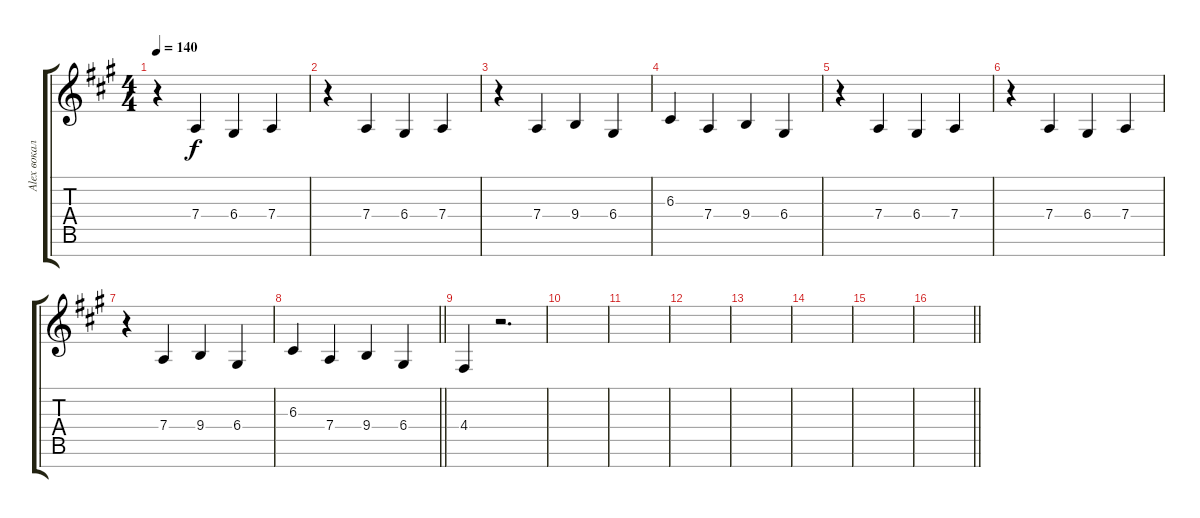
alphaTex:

\track ("Alex вокал" "Alex вокал") {instrument lead1square}
\staff {score tabs}
\tuning (E4 B3 G3 D3 A2 E2 B1) {hide}
\ts (4 4)
\tempo 140
\clef g2
\ks f#minor
r.4{dy f} 7.4.4 6.4.4 7.4.4 |
r.4 7.4.4 6.4.4 7.4.4 |
r.4 7.4.4 9.4.4 6.4.4 |
6.3.4 7.4.4 9.4.4 6.4.4 |
r.4 7.4.4 6.4.4 7.4.4 |
r.4 7.4.4 6.4.4 7.4.4 |
r.4 7.4.4 9.4.4 6.4.4 |
\barLineRight lightlight
6.3.4 7.4.4 9.4.4 6.4.4 |
\section ("" "")
4.4.4 r.2{d} |
|
|
|
|
|
|
\barLineRight lightlight
